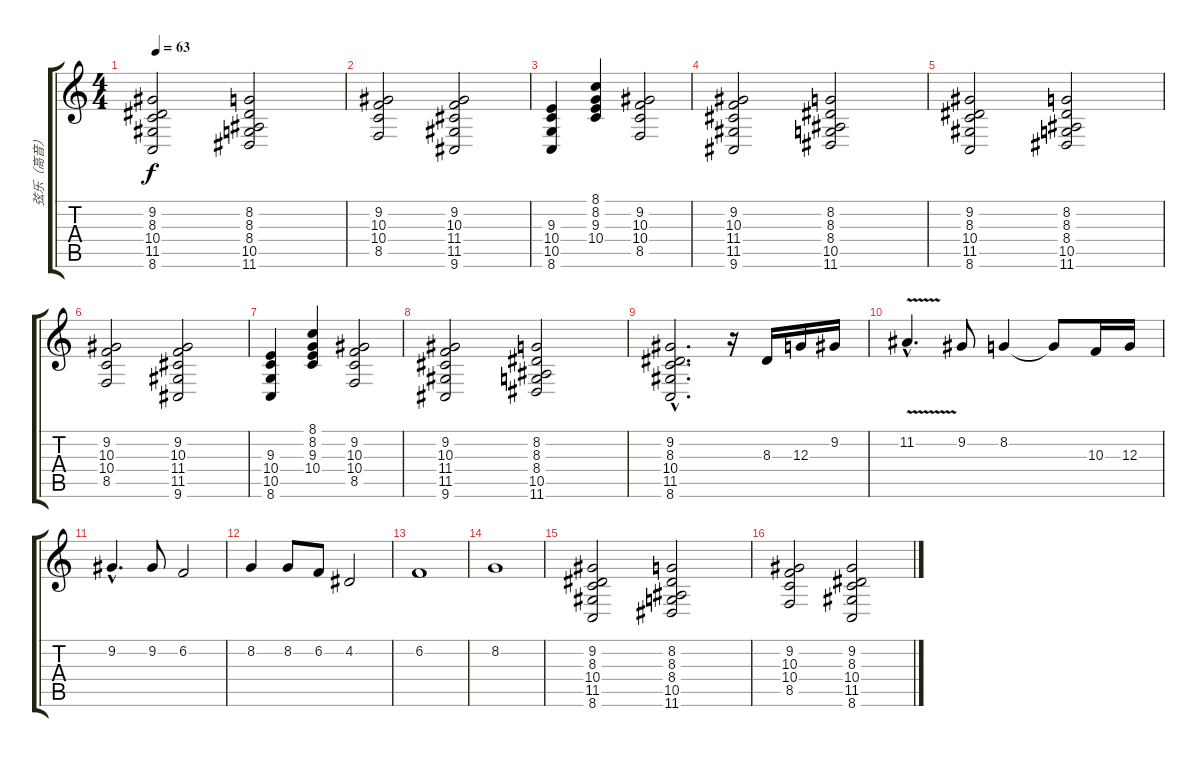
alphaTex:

\track ("弦乐（高音）" "弦乐（高音）") {instrument stringensemble1}
\staff {score tabs}
\tuning (E4 B3 G3 D3 A2 E2) {hide}
\ts (4 4)
\tempo 63
\clef g2
\ks c
(9.2 8.3 10.4 11.5 8.6).2{dy f volume 6} (8.2 8.3 8.4 10.5 11.6).2 |
(9.2 10.3 10.4 8.5).2 (9.2 10.3 11.4 11.5 9.6).2 |
(9.3 10.4 10.5 8.6).4 (8.1 8.2 9.3 10.4).4 (9.2 10.3 10.4 8.5).2 |
(9.2 10.3 11.4 11.5 9.6).2 (8.2 8.3 8.4 10.5 11.6).2 |
(9.2 8.3 10.4 11.5 8.6).2 (8.2 8.3 8.4 10.5 11.6).2 |
(9.2 10.3 10.4 8.5).2 (9.2 10.3 11.4 11.5 9.6).2 |
(9.3 10.4 10.5 8.6).4 (8.1 8.2 9.3 10.4).4 (9.2 10.3 10.4 8.5).2 |
(9.2 10.3 11.4 11.5 9.6).2 (8.2 8.3 8.4 10.5 11.6).2 |
(9.2{hac} 8.3{hac} 10.4{hac} 11.5{hac} 8.6{hac}).2{d} r.16{volume 10 instrument cello} 8.3.16 12.3.16 9.2.16 |
11.2{v hac}.4{d} 9.2.8 8.2.4 8.2{t}.8 10.3.16 12.3.16 |
9.2{hac}.4{d} 9.2.8 6.2.2 |
8.2.4 8.2.8 6.2.8 4.2.2 |
6.2.1 |
8.2.1 |
(9.2 8.3 10.4 11.5 8.6).2{volume 7 instrument stringensemble1} (8.2 8.3 8.4 10.5 11.6).2 |
(9.2 10.3 10.4 8.5).2 (9.2 8.3 10.4 11.5 8.6).2
